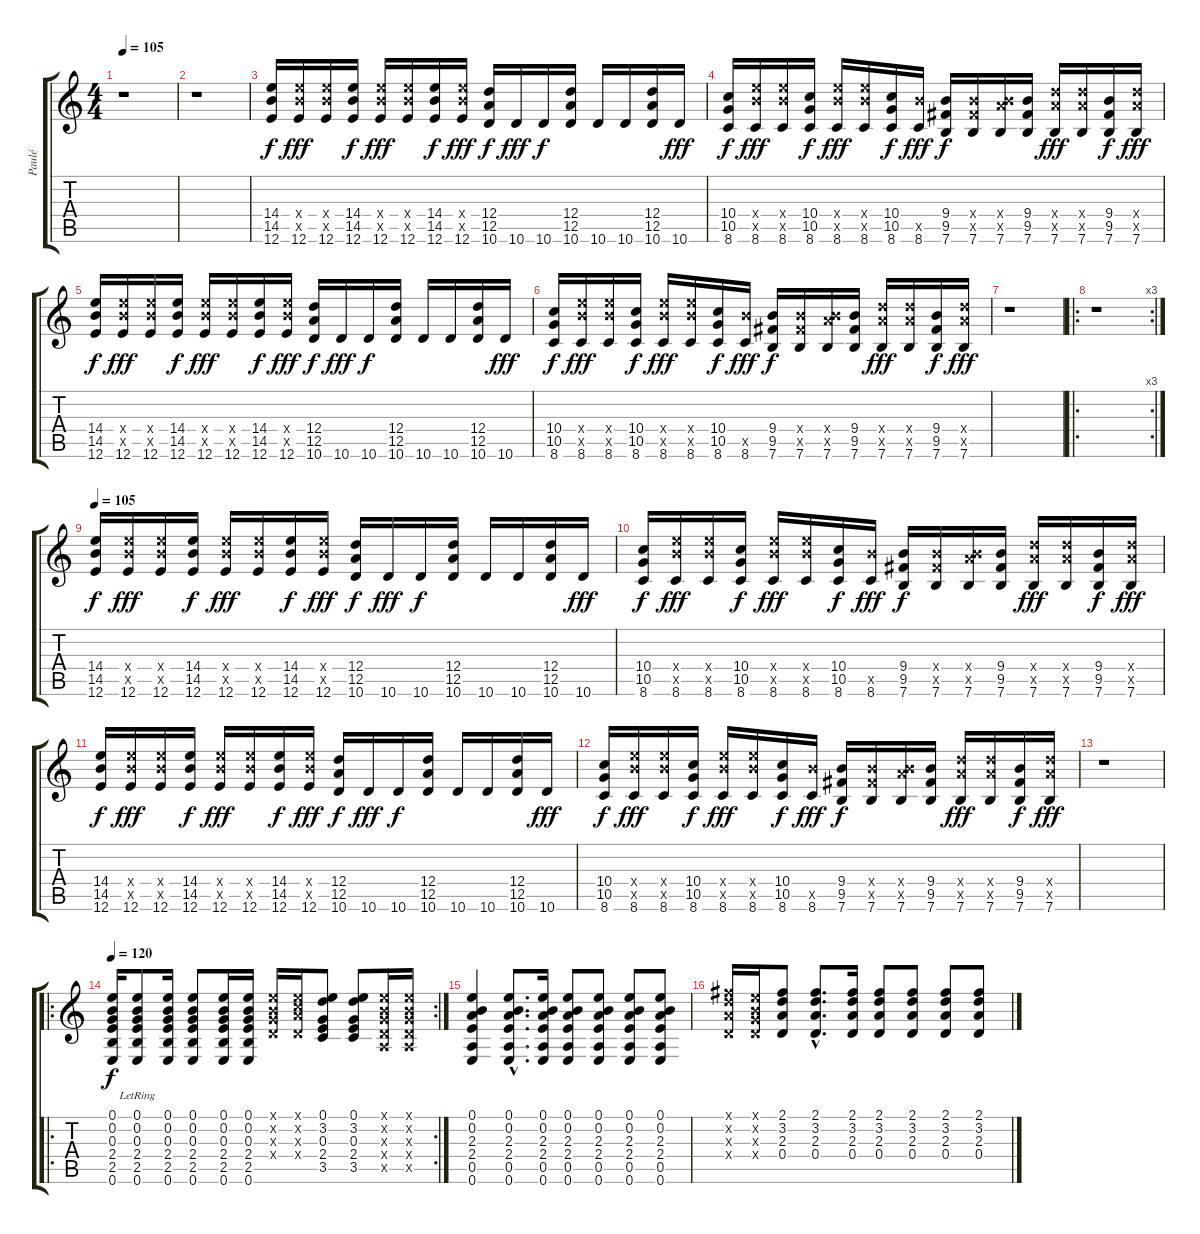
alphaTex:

\track ("Paulé" "Paulé") {instrument overdrivenguitar}
\staff {score tabs}
\tuning (E4 B3 G3 D3 A2 E2) {hide}
\ts (4 4)
\tempo 105
\clef g2
\ks c
r.1{dy fff} |
r.1 |
(14.4 14.5 12.6).16{dy f} (14.4{x} 14.5{x} 12.6).16{dy fff} (14.4{x} 14.5{x} 12.6).16 (14.4 14.5 12.6).16{dy f} (14.4{x} 14.5{x} 12.6).16{dy fff} (14.4{x} 14.5{x} 12.6).16 (14.4 14.5 12.6).16{dy f} (14.4{x} 14.5{x} 12.6).16{dy fff} (12.4 12.5 10.6).16{dy f} 10.6.16{dy fff} 10.6.16{dy f} (12.4 12.5 10.6).16 10.6.16 10.6.16 (12.4 12.5 10.6).16 10.6.16{dy fff} |
(10.4 10.5 8.6).16{dy f} (14.4{x} 14.5{x} 8.6).16{dy fff} (14.4{x} 14.5{x} 8.6).16 (10.4 10.5 8.6).16{dy f} (14.4{x} 14.5{x} 8.6).16{dy fff} (14.4{x} 14.5{x} 8.6).16 (10.4 10.5 8.6).16{dy f} (14.5{x} 8.6).16{dy fff} (9.4 9.5 7.6).16{dy f} (9.4{x} 9.5{x} 7.6).16 (9.4{x} 12.5{x} 7.6).16 (9.4 9.5 7.6).16 (12.4{x} 12.5{x} 7.6).16{dy fff} (12.4{x} 12.5{x} 7.6).16 (9.4 9.5 7.6).16{dy f} (12.4{x} 12.5{x} 7.6).16{dy fff} |
(14.4 14.5 12.6).16{dy f} (14.4{x} 14.5{x} 12.6).16{dy fff} (14.4{x} 14.5{x} 12.6).16 (14.4 14.5 12.6).16{dy f} (14.4{x} 14.5{x} 12.6).16{dy fff} (14.4{x} 14.5{x} 12.6).16 (14.4 14.5 12.6).16{dy f} (14.4{x} 14.5{x} 12.6).16{dy fff} (12.4 12.5 10.6).16{dy f} 10.6.16{dy fff} 10.6.16{dy f} (12.4 12.5 10.6).16 10.6.16 10.6.16 (12.4 12.5 10.6).16 10.6.16{dy fff} |
(10.4 10.5 8.6).16{dy f} (14.4{x} 14.5{x} 8.6).16{dy fff} (14.4{x} 14.5{x} 8.6).16 (10.4 10.5 8.6).16{dy f} (14.4{x} 14.5{x} 8.6).16{dy fff} (14.4{x} 14.5{x} 8.6).16 (10.4 10.5 8.6).16{dy f} (14.5{x} 8.6).16{dy fff} (9.4 9.5 7.6).16{dy f} (9.4{x} 9.5{x} 7.6).16 (9.4{x} 12.5{x} 7.6).16 (9.4 9.5 7.6).16 (12.4{x} 12.5{x} 7.6).16{dy fff} (12.4{x} 12.5{x} 7.6).16 (9.4 9.5 7.6).16{dy f} (12.4{x} 12.5{x} 7.6).16{dy fff} |
r.1 |
\ro
\rc 3
r.1 |
\tempo 105
(14.4 14.5 12.6).16{dy f} (14.4{x} 14.5{x} 12.6).16{dy fff} (14.4{x} 14.5{x} 12.6).16 (14.4 14.5 12.6).16{dy f} (14.4{x} 14.5{x} 12.6).16{dy fff} (14.4{x} 14.5{x} 12.6).16 (14.4 14.5 12.6).16{dy f} (14.4{x} 14.5{x} 12.6).16{dy fff} (12.4 12.5 10.6).16{dy f} 10.6.16{dy fff} 10.6.16{dy f} (12.4 12.5 10.6).16 10.6.16 10.6.16 (12.4 12.5 10.6).16 10.6.16{dy fff} |
(10.4 10.5 8.6).16{dy f} (14.4{x} 14.5{x} 8.6).16{dy fff} (14.4{x} 14.5{x} 8.6).16 (10.4 10.5 8.6).16{dy f} (14.4{x} 14.5{x} 8.6).16{dy fff} (14.4{x} 14.5{x} 8.6).16 (10.4 10.5 8.6).16{dy f} (14.5{x} 8.6).16{dy fff} (9.4 9.5 7.6).16{dy f} (9.4{x} 9.5{x} 7.6).16 (9.4{x} 12.5{x} 7.6).16 (9.4 9.5 7.6).16 (12.4{x} 12.5{x} 7.6).16{dy fff} (12.4{x} 12.5{x} 7.6).16 (9.4 9.5 7.6).16{dy f} (12.4{x} 12.5{x} 7.6).16{dy fff} |
(14.4 14.5 12.6).16{dy f} (14.4{x} 14.5{x} 12.6).16{dy fff} (14.4{x} 14.5{x} 12.6).16 (14.4 14.5 12.6).16{dy f} (14.4{x} 14.5{x} 12.6).16{dy fff} (14.4{x} 14.5{x} 12.6).16 (14.4 14.5 12.6).16{dy f} (14.4{x} 14.5{x} 12.6).16{dy fff} (12.4 12.5 10.6).16{dy f} 10.6.16{dy fff} 10.6.16{dy f} (12.4 12.5 10.6).16 10.6.16 10.6.16 (12.4 12.5 10.6).16 10.6.16{dy fff} |
(10.4 10.5 8.6).16{dy f} (14.4{x} 14.5{x} 8.6).16{dy fff} (14.4{x} 14.5{x} 8.6).16 (10.4 10.5 8.6).16{dy f} (14.4{x} 14.5{x} 8.6).16{dy fff} (14.4{x} 14.5{x} 8.6).16 (10.4 10.5 8.6).16{dy f} (14.5{x} 8.6).16{dy fff} (9.4 9.5 7.6).16{dy f} (9.4{x} 9.5{x} 7.6).16 (9.4{x} 12.5{x} 7.6).16 (9.4 9.5 7.6).16 (12.4{x} 12.5{x} 7.6).16{dy fff} (12.4{x} 12.5{x} 7.6).16 (9.4 9.5 7.6).16{dy f} (12.4{x} 12.5{x} 7.6).16{dy fff} |
r.1 |
\ro
\rc 2
\tempo 120
(0.1 0.2 0.3 2.4 2.5 0.6).16{dy f instrument acousticguitarsteel} (0.1 0.2 0.3 2.4 2.5{lr} 0.6{lr}).8 (0.1 0.2 0.3 2.4 2.5 0.6).16 (0.1 0.2 0.3 2.4 2.5 0.6).8 (0.1 0.2 0.3 2.4 2.5 0.6).16 (0.1 0.2 0.3 2.4 2.5 0.6).16 (0.1{x} 0.2{x} 0.3{x} 0.4{x}).16 (0.1{x} 1.2{x} 2.3{x} 0.4{x}).16 (0.1 3.2 0.3 2.4 3.5).8 (0.1 3.2 0.3 2.4 3.5).8 (0.1{x} 0.2{x} 0.3{x} 0.4{x} 0.5{x}).16 (0.1{x} 0.2{x} 0.3{x} 0.4{x} 0.5{x}).16 |
(0.1 0.2 2.3 2.4 0.5 0.6).4 (0.1{hac} 0.2{hac} 2.3{hac} 2.4{hac} 0.5{hac} 0.6{hac}).8{d} (0.1 0.2 2.3 2.4 0.5 0.6).16 (0.1 0.2 2.3 2.4 0.5 0.6).8 (0.1 0.2 2.3 2.4 0.5 0.6).8 (0.1 0.2 2.3 2.4 0.5 0.6).8 (0.1 0.2 2.3 2.4 0.5 0.6).8 |
(2.1{x} 3.2{x} 2.3{x} 0.4{x}).16 (0.1{x} 0.2{x} 0.3{x} 0.4{x}).16 (2.1 3.2 2.3 0.4).8 (2.1{hac} 3.2{hac} 2.3{hac} 0.4{hac}).8{d} (2.1 3.2 2.3 0.4).16 (2.1 3.2 2.3 0.4).8 (2.1 3.2 2.3 0.4).8 (2.1 3.2 2.3 0.4).8 (2.1 3.2 2.3 0.4).8
